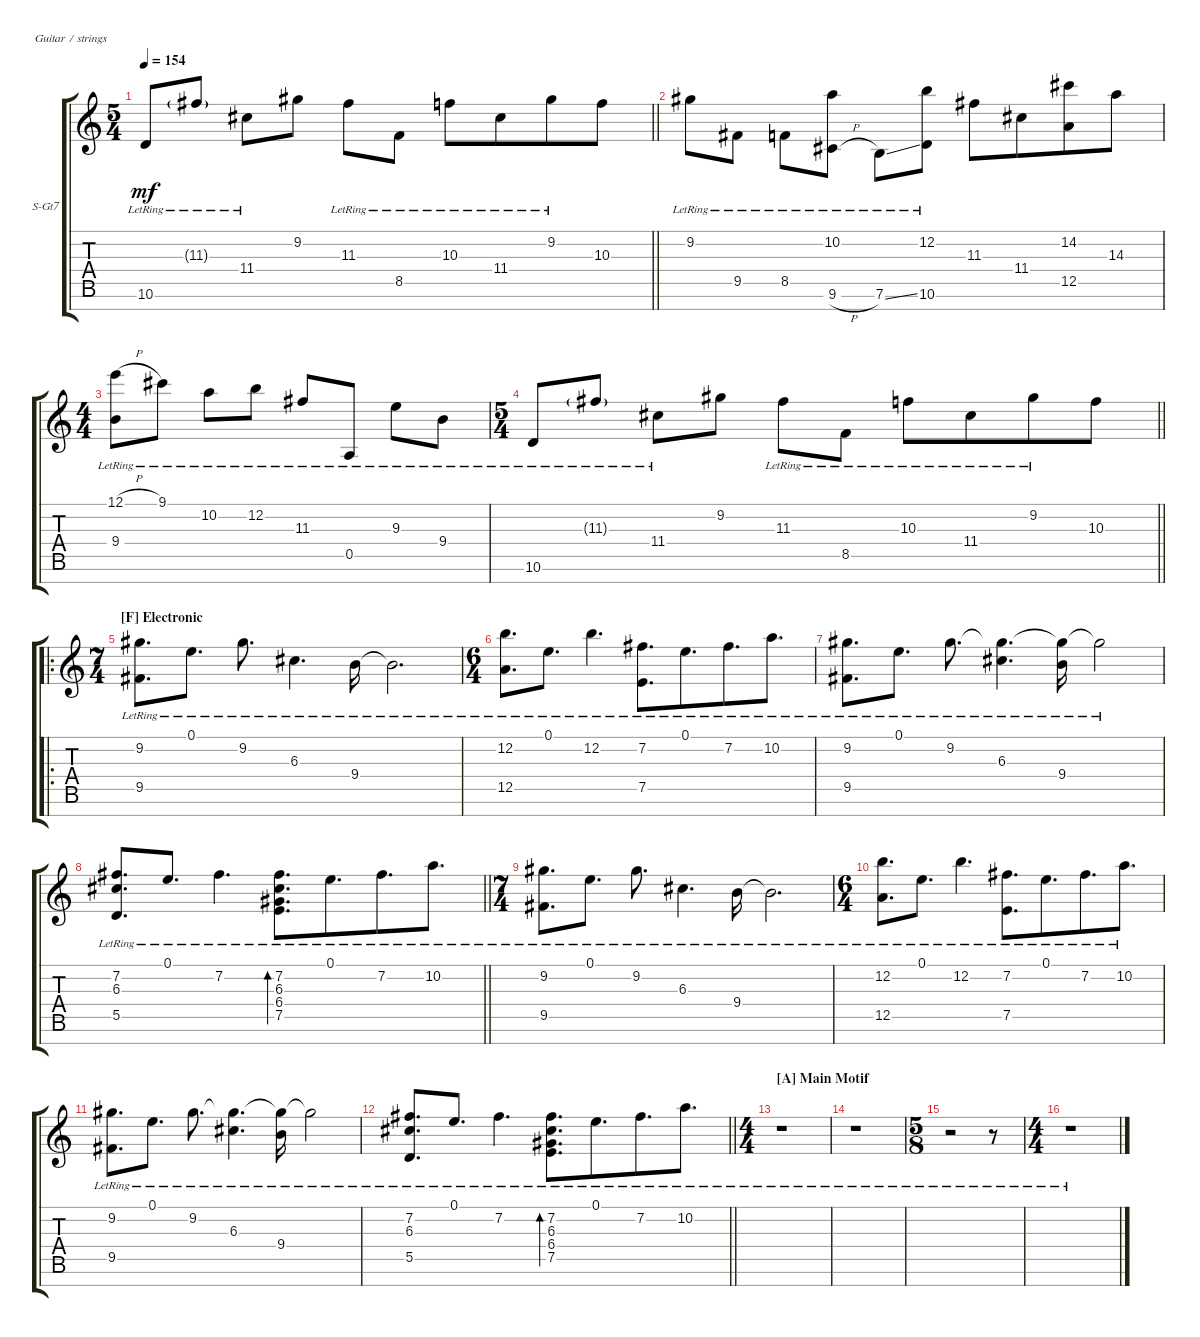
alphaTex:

\bracketExtendMode groupsimilarinstruments
\firstSystemTrackNameOrientation horizontal
\otherSystemsTrackNameOrientation horizontal
\track ("Tosin Abasi - Clean" "S-Gt7") {instrument acousticguitarsteel}
\staff {score tabs}
\tuning (E4 B3 G3 D3 A2 E2 B1)
\ts (5 4)
\beaming (8 2 2 2 4)
\tempo 154
\clef g2
\barLineRight lightlight
\ks c
10.6{lr}.8{dy mf} 11.3{g lr}.8 11.4{lr}.8 9.2.8 11.3{lr}.8 8.5{lr}.8 10.3{lr}.8 11.4{lr}.8 9.2{lr}.8 10.3.8 |
\section ("" "")
9.2{lr}.8 9.5{lr}.8 8.5{lr}.8 (10.2{lr} 9.6{h lr}).8 7.6{ss lr}.8 (12.2{lr} 10.6{lr}).8 11.3.8 11.4.8 (14.2 12.5).8 14.3.8 |
\ts (4 4)
\beaming (8 2 2 2 2)
(12.1{h lr} 9.4{lr}).8 9.1{lr}.8 10.2{lr}.8 12.2{lr}.8 11.3{lr}.8 0.5{lr}.8 9.3{lr}.8 9.4{lr}.8 |
\ts (5 4)
\beaming (8 2 2 2 4)
\barLineRight lightlight
10.6{lr}.8 11.3{g lr}.8 11.4{lr}.8 9.2.8 11.3{lr}.8 8.5{lr}.8 10.3{lr}.8 11.4{lr}.8 9.2{lr}.8 10.3.8 |
\ro
\ts (7 4)
\beaming (8 2 2 2 8)
\section ("F" "Electronic")
(9.2{lr} 9.5{lr}).8{d} 0.1{lr}.8{d} 9.2{lr}.8{d} 6.3{lr}.4{d} 9.4{lr}.16 9.4{lr t}.2{d} |
\ts (6 4)
\beaming (8 2 2 2 6)
(12.2{lr} 12.5{lr}).8{d} 0.1{lr}.8{d} 12.2{lr}.4{d} (7.2{lr} 7.5{lr}).8{d} 0.1{lr}.8{d} 7.2{lr}.8{d} 10.2{lr}.8{d} |
(9.2{lr} 9.5{lr}).8{d} 0.1{lr}.8{d} 9.2{lr}.8{d} (6.3{lr} 9.2{lr t}).4{d} (9.4{lr} 9.2{lr t}).16 9.2{lr t}.2 |
\barLineRight lightlight
(7.2{lr} 6.3 5.5{lr}).8{d} 0.1{lr}.8{d} 7.2{lr}.4{d} (7.2{lr} 6.3{lr} 6.4{lr} 7.5{lr}).8{d bd 480} 0.1{lr}.8{d} 7.2{lr}.8{d} 10.2{lr}.8{d} |
\ts (7 4)
\beaming (8 2 2 2 8)
(9.2{lr} 9.5{lr}).8{d} 0.1{lr}.8{d} 9.2{lr}.8{d} 6.3{lr}.4{d} 9.4{lr}.16 9.4{lr t}.2{d} |
\ts (6 4)
\beaming (8 2 2 2 6)
(12.2{lr} 12.5{lr}).8{d} 0.1{lr}.8{d} 12.2{lr}.4{d} (7.2{lr} 7.5{lr}).8{d} 0.1{lr}.8{d} 7.2{lr}.8{d} 10.2{lr}.8{d} |
(9.2{lr} 9.5{lr}).8{d} 0.1{lr}.8{d} 9.2{lr}.8{d} (6.3{lr} 9.2{lr t}).4{d} (9.4{lr} 9.2{lr t}).16 9.2{lr t}.2 |
\barLineRight lightlight
(7.2{lr} 6.3 5.5{lr}).8{d} 0.1{lr}.8{d} 7.2{lr}.4{d} (7.2{lr} 6.3{lr} 6.4{lr} 7.5{lr}).8{d bd 480} 0.1{lr}.8{d} 7.2{lr}.8{d} 10.2{lr}.8{d} |
\ts (4 4)
\beaming (8 2 2 2 2)
\section ("A" "Main Motif")
r.1 |
r.1 |
\ts (5 8)
\beaming (8 2 2 2 2)
r.2 r.8 |
\ts (4 4)
\beaming (8 2 2 2 2)
r.1
